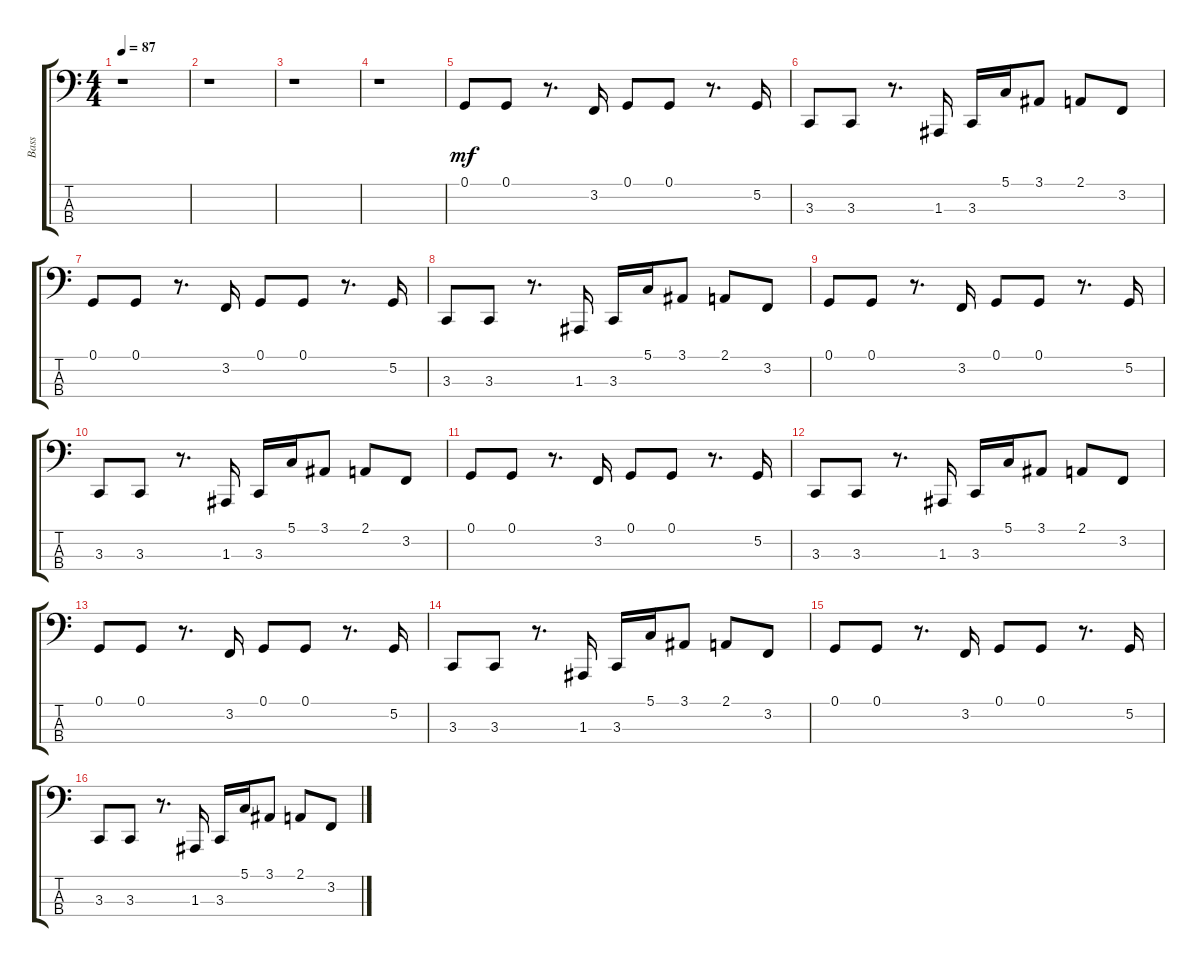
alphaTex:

\track ("Bass" "Bass") {instrument choiraahs}
\staff {score tabs}
\tuning (G2 D2 A1 E1) {hide}
\ts (4 4)
\tempo 87
\clef f4
\ks aminor
r.1{dy mf instrument choiraahs} |
r.1 |
r.1 |
r.1 |
0.1.8 0.1.8 r.8{d} 3.2.16 0.1.8 0.1.8 r.8{d} 5.2.16 |
3.3.8 3.3.8 r.8{d} 1.3.16 3.3.16 5.1.16 3.1.8 2.1.8 3.2.8 |
0.1.8 0.1.8 r.8{d} 3.2.16 0.1.8 0.1.8 r.8{d} 5.2.16 |
3.3.8 3.3.8 r.8{d} 1.3.16 3.3.16 5.1.16 3.1.8 2.1.8 3.2.8 |
0.1.8 0.1.8 r.8{d} 3.2.16 0.1.8 0.1.8 r.8{d} 5.2.16 |
3.3.8 3.3.8 r.8{d} 1.3.16 3.3.16 5.1.16 3.1.8 2.1.8 3.2.8 |
0.1.8 0.1.8 r.8{d} 3.2.16 0.1.8 0.1.8 r.8{d} 5.2.16 |
3.3.8 3.3.8 r.8{d} 1.3.16 3.3.16 5.1.16 3.1.8 2.1.8 3.2.8 |
0.1.8 0.1.8 r.8{d} 3.2.16 0.1.8 0.1.8 r.8{d} 5.2.16 |
3.3.8 3.3.8 r.8{d} 1.3.16 3.3.16 5.1.16 3.1.8 2.1.8 3.2.8 |
0.1.8 0.1.8 r.8{d} 3.2.16 0.1.8 0.1.8 r.8{d} 5.2.16 |
3.3.8 3.3.8 r.8{d} 1.3.16 3.3.16 5.1.16 3.1.8 2.1.8 3.2.8
